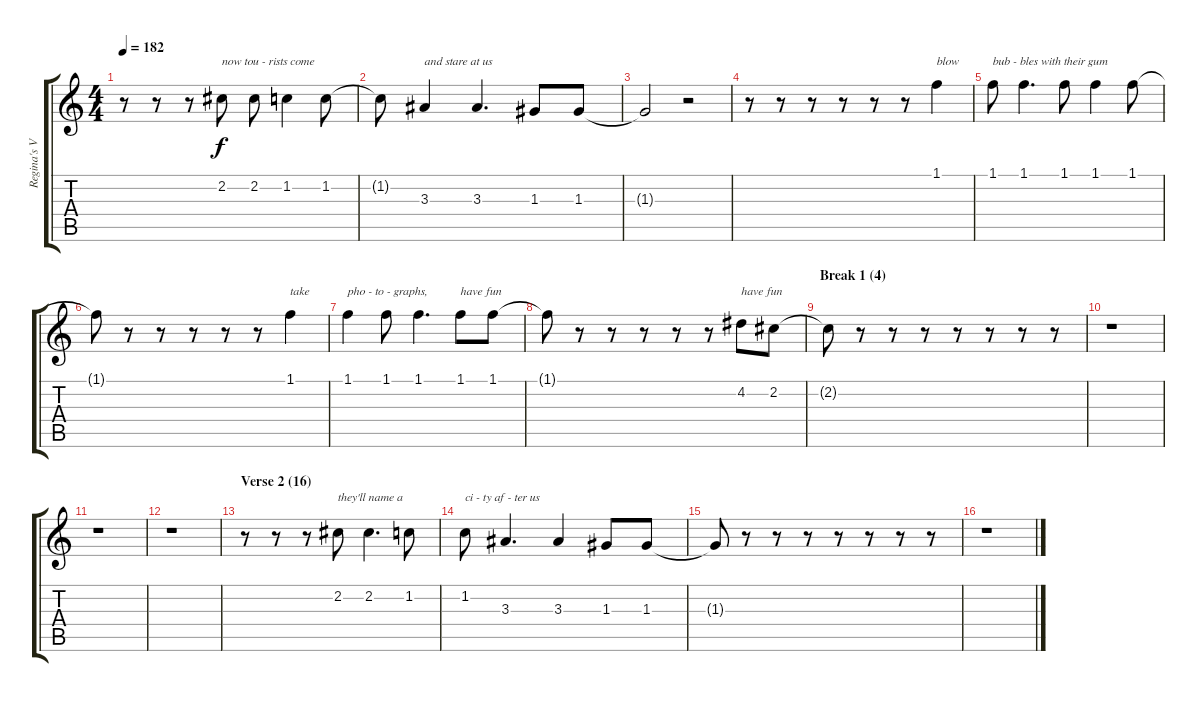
\track ("Regina's Voicebox" "Regina's V") {instrument distortionguitar}
\staff {score tabs}
\tuning (E4 B3 G3 D3 A2 E2) {hide}
\ts (4 4)
\tempo 182
\clef g2
\ks c
r.8{dy f} r.8 r.8 2.2.8{txt "now tou - rists come"} 2.2.8 1.2.4 1.2.8 |
1.2{t}.8 3.3.4{txt "and stare at us"} 3.3.4{d} 1.3.8 1.3.8 |
1.3{t}.2 r.2 |
r.8 r.8 r.8 r.8 r.8 r.8 1.1.4{txt "blow"} |
1.1.8{txt "bub - bles with their gum"} 1.1.4{d} 1.1.8 1.1.4 1.1.8 |
1.1{t}.8 r.8 r.8 r.8 r.8 r.8 1.1.4{txt "take"} |
1.1.4{txt "pho - to - graphs,"} 1.1.8 1.1.4{d} 1.1.8{txt "have fun"} 1.1.8 |
1.1{t}.8 r.8 r.8 r.8 r.8 r.8 4.2.8{txt "have fun"} 2.2.8 |
\section ("" "Break 1 (4)")
2.2{t}.8 r.8 r.8 r.8 r.8 r.8 r.8 r.8 |
r.1 |
r.1 |
r.1 |
\section ("" "Verse 2 (16)")
r.8 r.8 r.8 2.2.8{txt "they'll name a"} 2.2.4{d} 1.2.8 |
1.2.8{txt "ci - ty af - ter us"} 3.3.4{d} 3.3.4 1.3.8 1.3.8 |
1.3{t}.8 r.8 r.8 r.8 r.8 r.8 r.8 r.8 |
r.1
